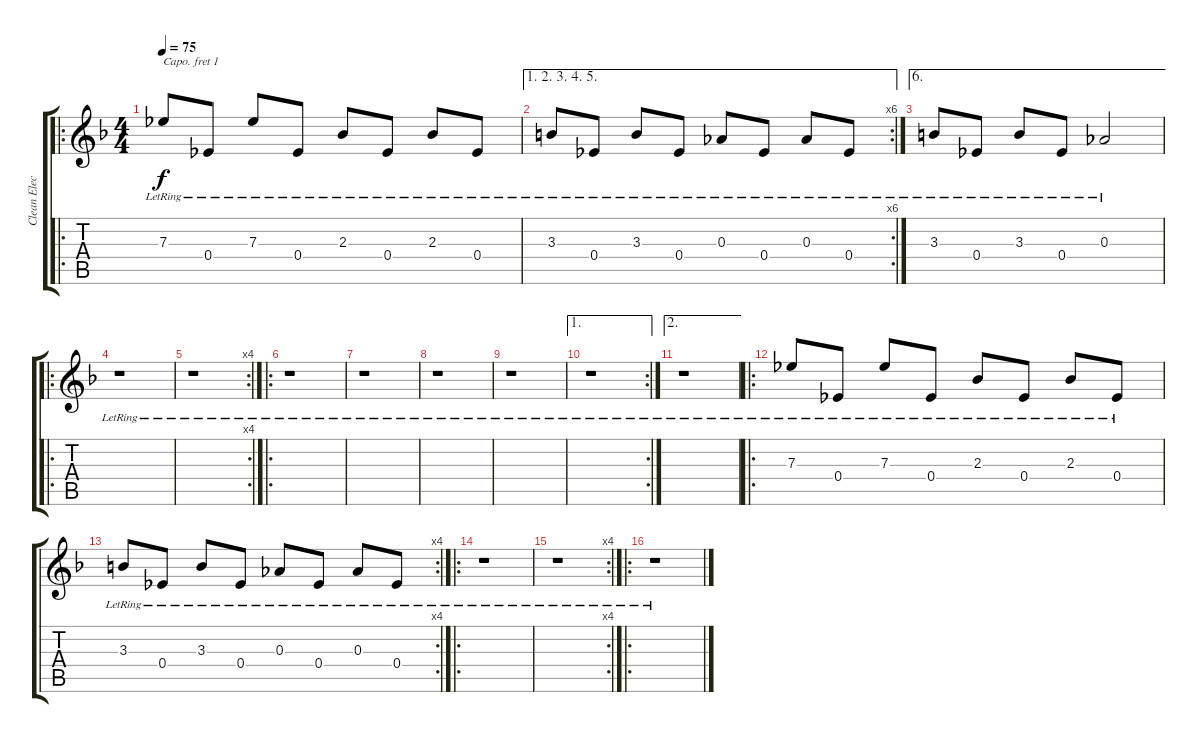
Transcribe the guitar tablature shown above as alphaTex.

\track ("Clean Electric (Brian)" "Clean Elec") {instrument electricguitarclean}
\staff {score tabs}
\capo 1
\tuning (E4 B3 G3 D3 A2 D2) {hide}
\ro
\ts (4 4)
\tempo 75
\clef g2
\ks f
7.3{lr}.8{dy f instrument electricguitarclean} 0.4{lr}.8 7.3{lr}.8 0.4{lr}.8 2.3{lr}.8 0.4{lr}.8 2.3{lr}.8 0.4{lr}.8 |
\ae (1 2 3 4 5)
\rc 6
3.3{lr}.8 0.4{lr}.8 3.3{lr}.8 0.4{lr}.8 0.3{lr}.8 0.4{lr}.8 0.3{lr}.8 0.4{lr}.8 |
\ae 6
3.3{lr}.8 0.4{lr}.8 3.3{lr}.8 0.4{lr}.8 0.3{lr}.2 |
\ro
r.1 |
\rc 4
r.1 |
\ro
r.1 |
r.1 |
r.1 |
r.1 |
\ae 1
\rc 2
r.1 |
\ae 2
r.1 |
\ro
7.3{lr}.8 0.4{lr}.8 7.3{lr}.8 0.4{lr}.8 2.3{lr}.8 0.4{lr}.8 2.3{lr}.8 0.4{lr}.8 |
\rc 4
3.3{lr}.8 0.4{lr}.8 3.3{lr}.8 0.4{lr}.8 0.3{lr}.8 0.4{lr}.8 0.3{lr}.8 0.4{lr}.8 |
\ro
r.1 |
\rc 4
r.1 |
\ro
r.1
